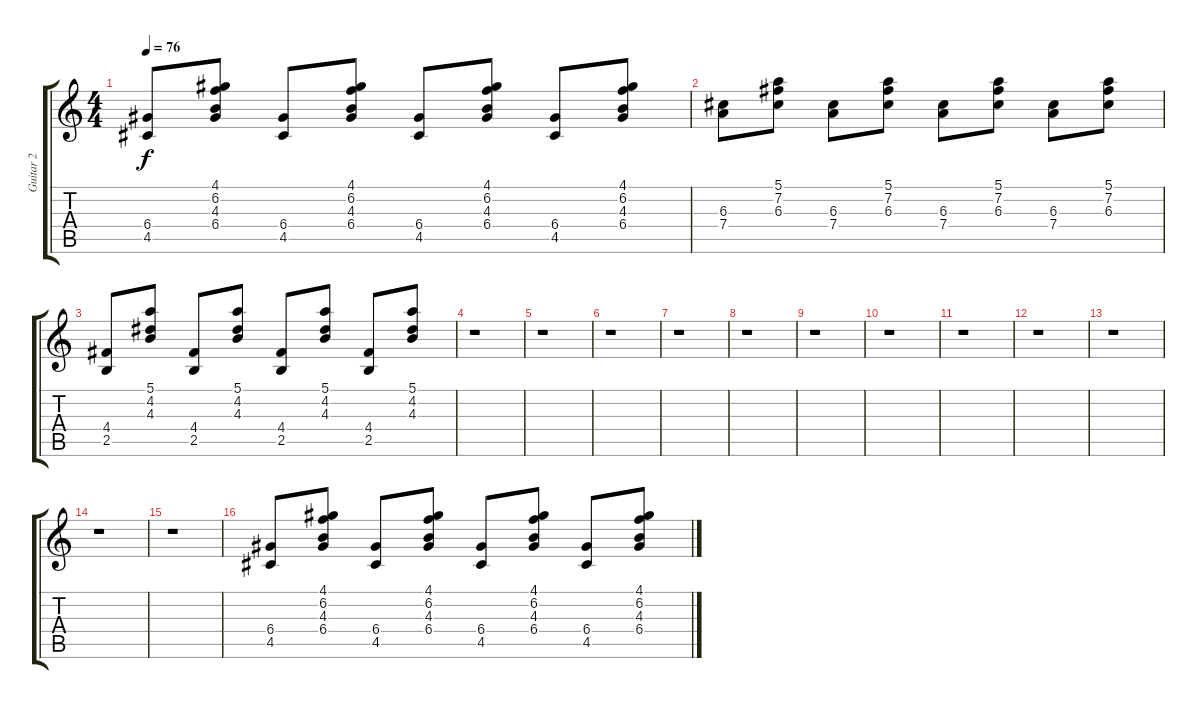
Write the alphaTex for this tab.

\track ("Guitar 2" "Guitar 2") {instrument overdrivenguitar}
\staff {score tabs}
\tuning (E4 B3 G3 D3 A2 E2) {hide}
\ts (4 4)
\tempo 76
\clef g2
\ks c
(6.4 4.5).8{dy f} (4.1 6.2 4.3 6.4).8 (6.4 4.5).8 (4.1 6.2 4.3 6.4).8 (6.4 4.5).8 (4.1 6.2 4.3 6.4).8 (6.4 4.5).8 (4.1 6.2 4.3 6.4).8 |
(6.3 7.4).8 (5.1 7.2 6.3).8 (6.3 7.4).8 (5.1 7.2 6.3).8 (6.3 7.4).8 (5.1 7.2 6.3).8 (6.3 7.4).8 (5.1 7.2 6.3).8 |
(4.4 2.5).8 (5.1 4.2 4.3).8 (4.4 2.5).8 (5.1 4.2 4.3).8 (4.4 2.5).8 (5.1 4.2 4.3).8 (4.4 2.5).8 (5.1 4.2 4.3).8 |
r.1 |
r.1 |
r.1 |
r.1 |
r.1 |
r.1 |
r.1 |
r.1 |
r.1 |
r.1 |
r.1 |
r.1 |
(6.4 4.5).8 (4.1 6.2 4.3 6.4).8 (6.4 4.5).8 (4.1 6.2 4.3 6.4).8 (6.4 4.5).8 (4.1 6.2 4.3 6.4).8 (6.4 4.5).8 (4.1 6.2 4.3 6.4).8
